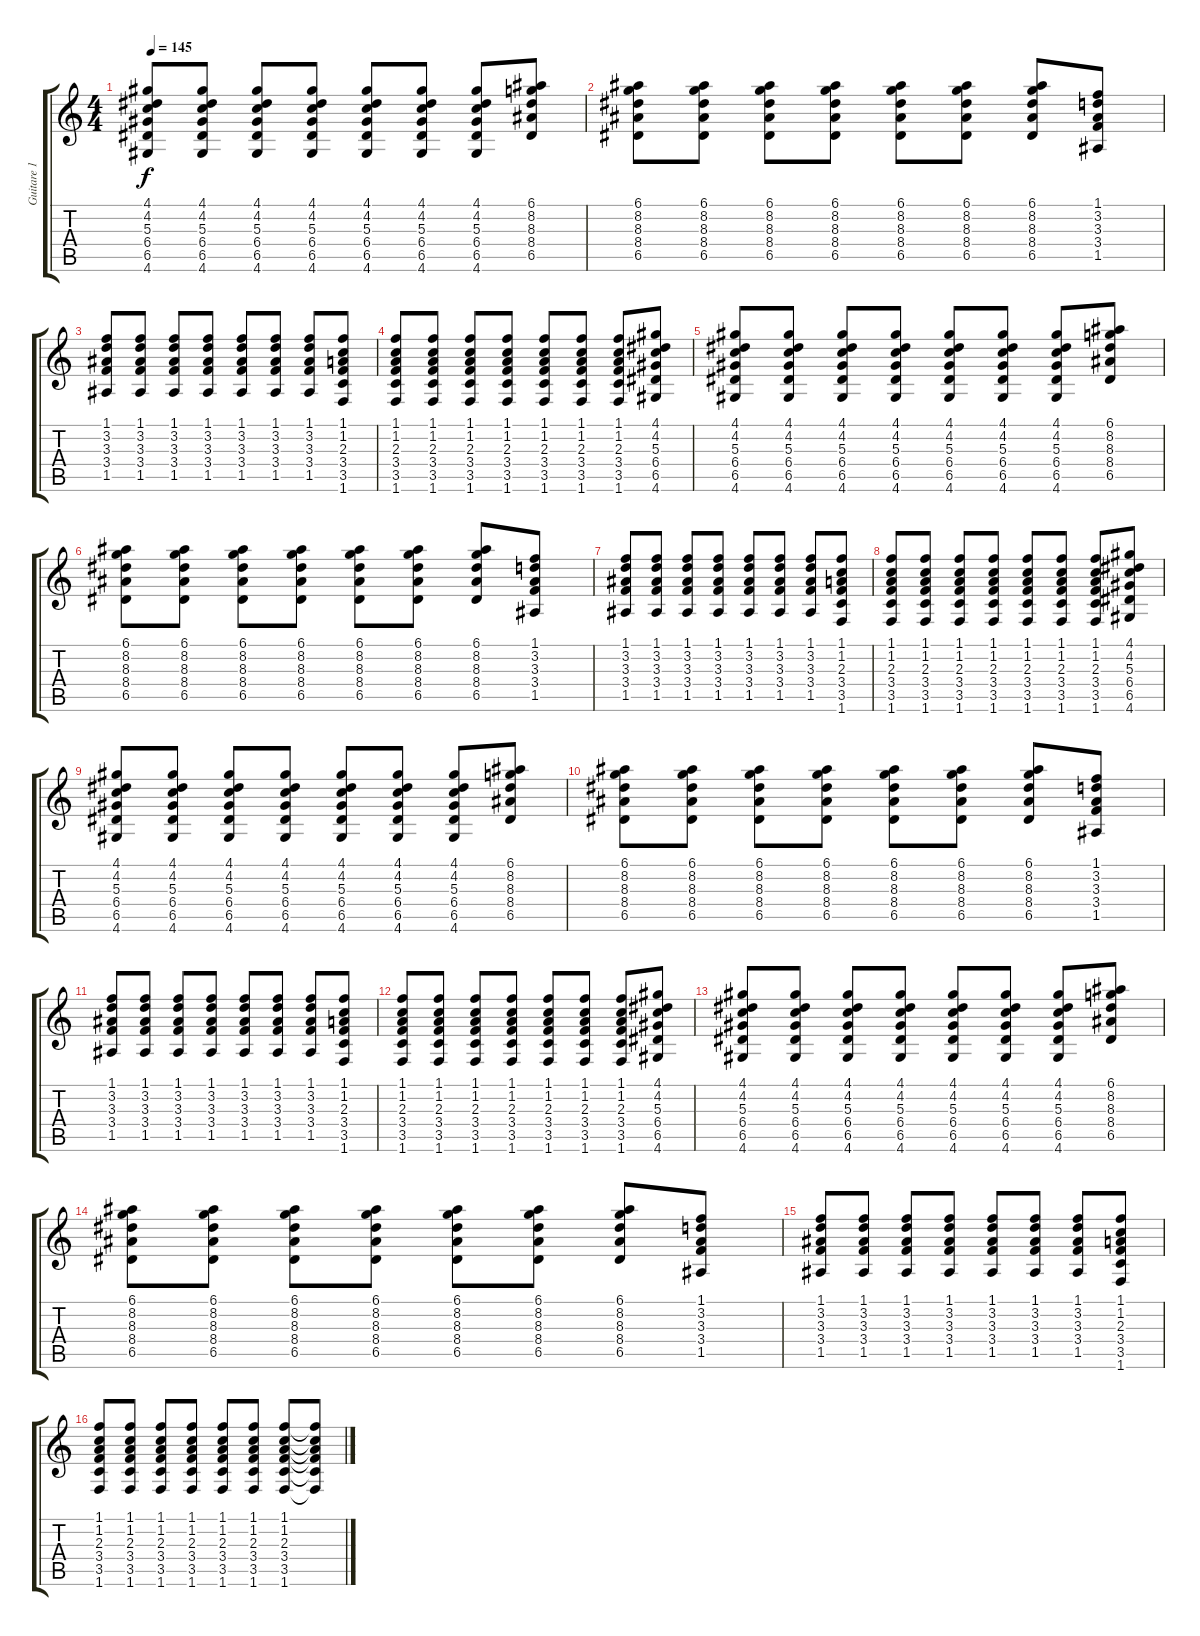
\track ("Guitare 1" "Guitare 1") {instrument overdrivenguitar}
\staff {score tabs}
\tuning (E4 B3 G3 D3 A2 E2) {hide}
\ts (4 4)
\tempo 145
\clef g2
\ks c
(4.1 4.2 5.3 6.4 6.5 4.6).8{dy f} (4.1 4.2 5.3 6.4 6.5 4.6).8 (4.1 4.2 5.3 6.4 6.5 4.6).8 (4.1 4.2 5.3 6.4 6.5 4.6).8 (4.1 4.2 5.3 6.4 6.5 4.6).8 (4.1 4.2 5.3 6.4 6.5 4.6).8 (4.1 4.2 5.3 6.4 6.5 4.6).8 (6.1 8.2 8.3 8.4 6.5).8 |
(6.1 8.2 8.3 8.4 6.5).8 (6.1 8.2 8.3 8.4 6.5).8 (6.1 8.2 8.3 8.4 6.5).8 (6.1 8.2 8.3 8.4 6.5).8 (6.1 8.2 8.3 8.4 6.5).8 (6.1 8.2 8.3 8.4 6.5).8 (6.1 8.2 8.3 8.4 6.5).8 (1.1 3.2 3.3 3.4 1.5).8 |
(1.1 3.2 3.3 3.4 1.5).8 (1.1 3.2 3.3 3.4 1.5).8 (1.1 3.2 3.3 3.4 1.5).8 (1.1 3.2 3.3 3.4 1.5).8 (1.1 3.2 3.3 3.4 1.5).8 (1.1 3.2 3.3 3.4 1.5).8 (1.1 3.2 3.3 3.4 1.5).8 (1.1 1.2 2.3 3.4 3.5 1.6).8 |
(1.1 1.2 2.3 3.4 3.5 1.6).8 (1.1 1.2 2.3 3.4 3.5 1.6).8 (1.1 1.2 2.3 3.4 3.5 1.6).8 (1.1 1.2 2.3 3.4 3.5 1.6).8 (1.1 1.2 2.3 3.4 3.5 1.6).8 (1.1 1.2 2.3 3.4 3.5 1.6).8 (1.1 1.2 2.3 3.4 3.5 1.6).8 (4.1 4.2 5.3 6.4 6.5 4.6).8 |
(4.1 4.2 5.3 6.4 6.5 4.6).8 (4.1 4.2 5.3 6.4 6.5 4.6).8 (4.1 4.2 5.3 6.4 6.5 4.6).8 (4.1 4.2 5.3 6.4 6.5 4.6).8 (4.1 4.2 5.3 6.4 6.5 4.6).8 (4.1 4.2 5.3 6.4 6.5 4.6).8 (4.1 4.2 5.3 6.4 6.5 4.6).8 (6.1 8.2 8.3 8.4 6.5).8 |
(6.1 8.2 8.3 8.4 6.5).8 (6.1 8.2 8.3 8.4 6.5).8 (6.1 8.2 8.3 8.4 6.5).8 (6.1 8.2 8.3 8.4 6.5).8 (6.1 8.2 8.3 8.4 6.5).8 (6.1 8.2 8.3 8.4 6.5).8 (6.1 8.2 8.3 8.4 6.5).8 (1.1 3.2 3.3 3.4 1.5).8 |
(1.1 3.2 3.3 3.4 1.5).8 (1.1 3.2 3.3 3.4 1.5).8 (1.1 3.2 3.3 3.4 1.5).8 (1.1 3.2 3.3 3.4 1.5).8 (1.1 3.2 3.3 3.4 1.5).8 (1.1 3.2 3.3 3.4 1.5).8 (1.1 3.2 3.3 3.4 1.5).8 (1.1 1.2 2.3 3.4 3.5 1.6).8 |
(1.1 1.2 2.3 3.4 3.5 1.6).8 (1.1 1.2 2.3 3.4 3.5 1.6).8 (1.1 1.2 2.3 3.4 3.5 1.6).8 (1.1 1.2 2.3 3.4 3.5 1.6).8 (1.1 1.2 2.3 3.4 3.5 1.6).8 (1.1 1.2 2.3 3.4 3.5 1.6).8 (1.1 1.2 2.3 3.4 3.5 1.6).8 (4.1 4.2 5.3 6.4 6.5 4.6).8 |
(4.1 4.2 5.3 6.4 6.5 4.6).8 (4.1 4.2 5.3 6.4 6.5 4.6).8 (4.1 4.2 5.3 6.4 6.5 4.6).8 (4.1 4.2 5.3 6.4 6.5 4.6).8 (4.1 4.2 5.3 6.4 6.5 4.6).8 (4.1 4.2 5.3 6.4 6.5 4.6).8 (4.1 4.2 5.3 6.4 6.5 4.6).8 (6.1 8.2 8.3 8.4 6.5).8 |
(6.1 8.2 8.3 8.4 6.5).8 (6.1 8.2 8.3 8.4 6.5).8 (6.1 8.2 8.3 8.4 6.5).8 (6.1 8.2 8.3 8.4 6.5).8 (6.1 8.2 8.3 8.4 6.5).8 (6.1 8.2 8.3 8.4 6.5).8 (6.1 8.2 8.3 8.4 6.5).8 (1.1 3.2 3.3 3.4 1.5).8 |
(1.1 3.2 3.3 3.4 1.5).8 (1.1 3.2 3.3 3.4 1.5).8 (1.1 3.2 3.3 3.4 1.5).8 (1.1 3.2 3.3 3.4 1.5).8 (1.1 3.2 3.3 3.4 1.5).8 (1.1 3.2 3.3 3.4 1.5).8 (1.1 3.2 3.3 3.4 1.5).8 (1.1 1.2 2.3 3.4 3.5 1.6).8 |
(1.1 1.2 2.3 3.4 3.5 1.6).8 (1.1 1.2 2.3 3.4 3.5 1.6).8 (1.1 1.2 2.3 3.4 3.5 1.6).8 (1.1 1.2 2.3 3.4 3.5 1.6).8 (1.1 1.2 2.3 3.4 3.5 1.6).8 (1.1 1.2 2.3 3.4 3.5 1.6).8 (1.1 1.2 2.3 3.4 3.5 1.6).8 (4.1 4.2 5.3 6.4 6.5 4.6).8 |
(4.1 4.2 5.3 6.4 6.5 4.6).8 (4.1 4.2 5.3 6.4 6.5 4.6).8 (4.1 4.2 5.3 6.4 6.5 4.6).8 (4.1 4.2 5.3 6.4 6.5 4.6).8 (4.1 4.2 5.3 6.4 6.5 4.6).8 (4.1 4.2 5.3 6.4 6.5 4.6).8 (4.1 4.2 5.3 6.4 6.5 4.6).8 (6.1 8.2 8.3 8.4 6.5).8 |
(6.1 8.2 8.3 8.4 6.5).8 (6.1 8.2 8.3 8.4 6.5).8 (6.1 8.2 8.3 8.4 6.5).8 (6.1 8.2 8.3 8.4 6.5).8 (6.1 8.2 8.3 8.4 6.5).8 (6.1 8.2 8.3 8.4 6.5).8 (6.1 8.2 8.3 8.4 6.5).8 (1.1 3.2 3.3 3.4 1.5).8 |
(1.1 3.2 3.3 3.4 1.5).8 (1.1 3.2 3.3 3.4 1.5).8 (1.1 3.2 3.3 3.4 1.5).8 (1.1 3.2 3.3 3.4 1.5).8 (1.1 3.2 3.3 3.4 1.5).8 (1.1 3.2 3.3 3.4 1.5).8 (1.1 3.2 3.3 3.4 1.5).8 (1.1 1.2 2.3 3.4 3.5 1.6).8 |
(1.1 1.2 2.3 3.4 3.5 1.6).8 (1.1 1.2 2.3 3.4 3.5 1.6).8 (1.1 1.2 2.3 3.4 3.5 1.6).8 (1.1 1.2 2.3 3.4 3.5 1.6).8 (1.1 1.2 2.3 3.4 3.5 1.6).8 (1.1 1.2 2.3 3.4 3.5 1.6).8 (1.1 1.2 2.3 3.4 3.5 1.6).8 (1.1{t} 1.2{t} 2.3{t} 3.4{t} 3.5{t} 1.6{t}).8
